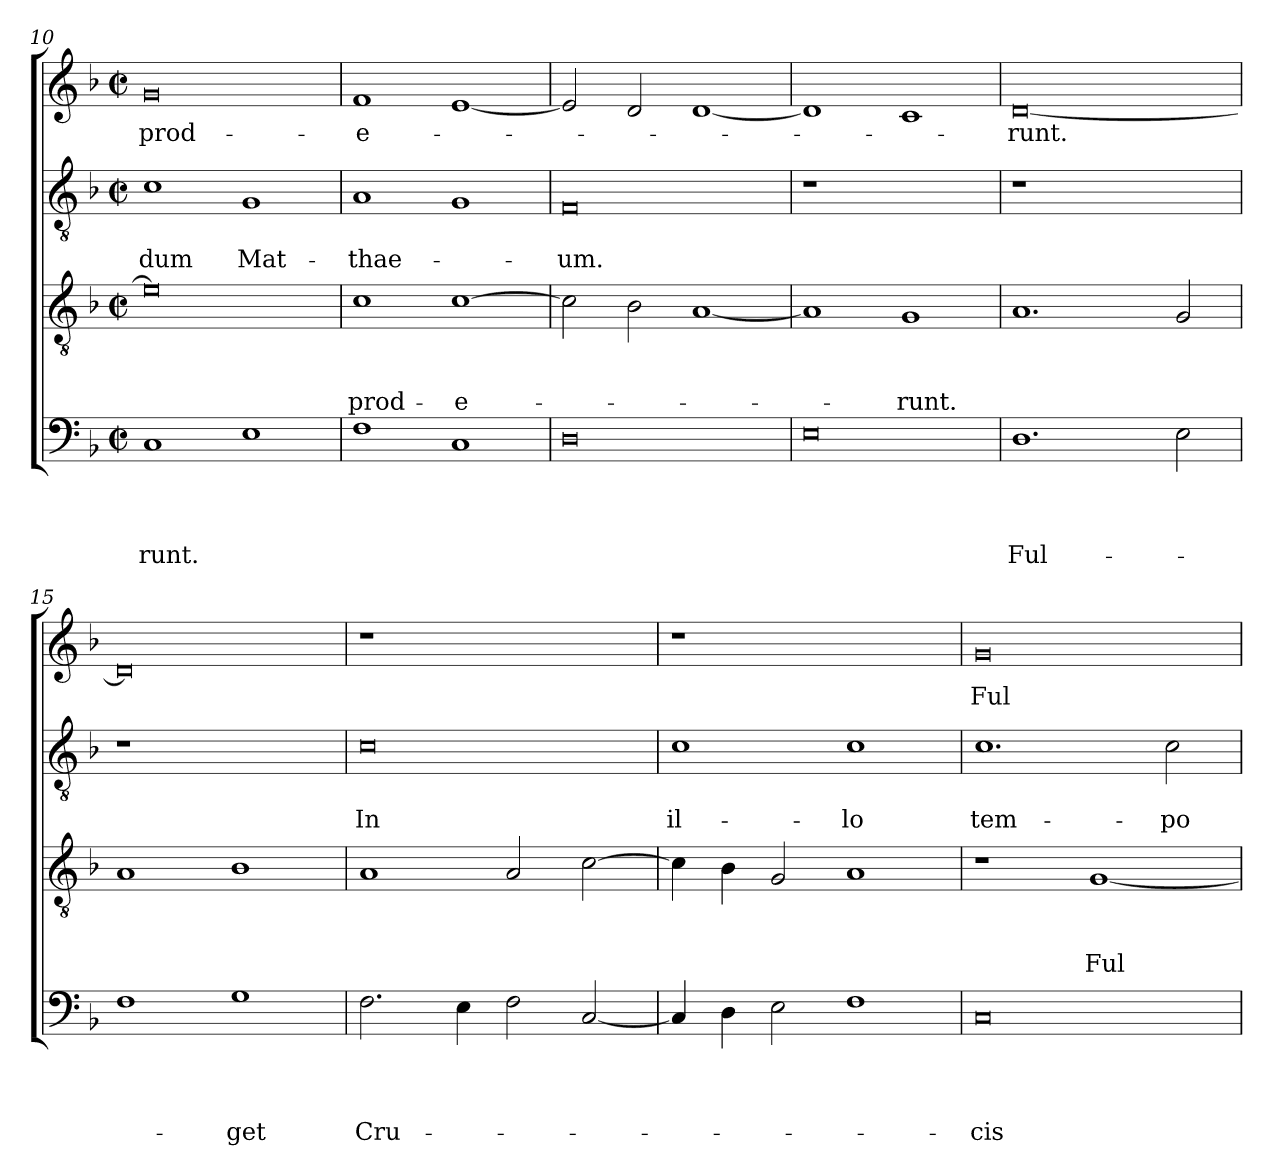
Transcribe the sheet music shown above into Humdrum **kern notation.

**kern	**text	**text	**text	**text	**kern	**text	**text	**text	**kern	**text	**text	**kern	**text
*part4	*part4	*part4	*part4	*part4	*part3	*part3	*part3	*part3	*part2	*part2	*part2	*part1	*part1
*staff4	*staff4	*staff4	*staff4	*staff4	*staff3	*staff3	*staff3	*staff3	*staff2	*staff2	*staff2	*staff1	*staff1
*clefF4	*	*	*	*	*clefGv2	*	*	*	*clefGv2	*	*	*clefG2	*
*k[b-]	*	*	*	*	*k[b-]	*	*	*	*k[b-]	*	*	*k[b-]	*
*F:	*	*	*	*	*F:	*	*	*	*F:	*	*	*F:	*
*M2/2	*	*	*	*	*M2/2	*	*	*	*M2/2	*	*	*M2/2	*
*met(c|)	*	*	*	*	*met(c|)	*	*	*	*met(c|)	*	*	*met(c|)	*
=10	=10	=10	=10	=10	=10	=10	=10	=10	=10	=10	=10	=10	=10
!	!	!	!	!LO:LY:b	!	!	!	!	!	!	!LO:LY:b	!	!LO:LY:b
1C	.	.	.	-runt.	0e]	.	.	.	1c	.	-dum	0g	prod-
!	!	!	!	!	!	!	!	!	!	!	!LO:LY:b	!	!
1E	.	.	.	.	.	.	.	.	1G	.	Mat-	.	.
=11	=11	=11	=11	=11	=11	=11	=11	=11	=11	=11	=11	=11	=11
!	!	!	!	!	!	!	!	!LO:LY:b	!	!	!LO:LY:b	!	!LO:LY:b
1F	.	.	.	.	1c	.	.	prod-	1A	.	-thae-	1f	-e-
!	!	!	!	!	!	!	!	!LO:LY:b	!	!	!	!	!
1C	.	.	.	.	[1c	.	.	-e-	1G	.	.	[1e	.
=12	=12	=12	=12	=12	=12	=12	=12	=12	=12	=12	=12	=12	=12
!	!	!	!	!	!	!	!	!	!	!	!LO:LY:b	!	!
0D	.	.	.	.	2c\]	.	.	.	0F	.	-um.	2e/]	.
.	.	.	.	.	2B-\	.	.	.	.	.	.	2d/	.
.	.	.	.	.	[1A	.	.	.	.	.	.	[1d	.
=13	=13	=13	=13	=13	=13	=13	=13	=13	=13	=13	=13	=13	=13
0E	.	.	.	.	1A]	.	.	.	1r	.	.	1d]	.
!	!	!	!	!	!	!	!	!LO:LY:b	!	!	!	!	!
.	.	.	.	.	1G	.	.	-runt.	1ryy	.	.	1c	.
=14	=14	=14	=14	=14	=14	=14	=14	=14	=14	=14	=14	=14	=14
!	!	!	!	!LO:LY:b	!	!	!	!	!	!	!	!	!LO:LY:b
1.D	.	.	.	Ful-	1.A	.	.	.	1r	.	.	[0d	-runt.
.	.	.	.	.	.	.	.	.	1ryy	.	.	.	.
2E\	.	.	.	.	2G/	.	.	.	.	.	.	.	.
=15	=15	=15	=15	=15	=15	=15	=15	=15	=15	=15	=15	=15	=15
1F	.	.	.	.	1A	.	.	.	1r	.	.	0d]	.
!	!	!	!	!LO:LY:b	!	!	!	!	!	!	!	!	!
1G	.	.	.	-get	1B-	.	.	.	1ryy	.	.	.	.
!!LO:LB:g=z
=16	=16	=16	=16	=16	=16	=16	=16	=16	=16	=16	=16	=16	=16
!	!	!	!	!LO:LY:b	!	!	!	!	!	!	!LO:LY:b	!	!
2.F\	.	.	.	Cru-	1A	.	.	.	0c	.	In	1r	.
4E\	.	.	.	.	.	.	.	.	.	.	.	.	.
2F\	.	.	.	.	2A/	.	.	.	.	.	.	1ryy	.
[2C/	.	.	.	.	[2c\	.	.	.	.	.	.	.	.
=17	=17	=17	=17	=17	=17	=17	=17	=17	=17	=17	=17	=17	=17
!	!	!	!	!	!	!	!	!	!	!	!LO:LY:b	!	!
4C/]	.	.	.	.	4c\]	.	.	.	1c	.	il-	1r	.
4D\	.	.	.	.	4B-\	.	.	.	.	.	.	.	.
2E\	.	.	.	.	2G/	.	.	.	.	.	.	.	.
!	!	!	!	!	!	!	!	!	!	!	!LO:LY:b	!	!
1F	.	.	.	.	1A	.	.	.	1c	.	-lo	1ryy	.
=18	=18	=18	=18	=18	=18	=18	=18	=18	=18	=18	=18	=18	=18
!	!	!	!	!LO:LY:b	!	!	!	!	!	!	!LO:LY:b	!	!LO:LY:b
0C	.	.	.	-cis	1r	.	.	.	1.c	.	tem-	0g	Ful-
!	!	!	!	!	!	!	!	!LO:LY:b	!	!	!	!	!
.	.	.	.	.	[1G	.	.	Ful-	.	.	.	.	.
!	!	!	!	!	!	!	!	!	!	!	!LO:LY:b	!	!
.	.	.	.	.	.	.	.	.	2c\	.	-po-	.	.
=	=	=	=	=	=	=	=	=	=	=	=	=	=
*-	*-	*-	*-	*-	*-	*-	*-	*-	*-	*-	*-	*-	*-
